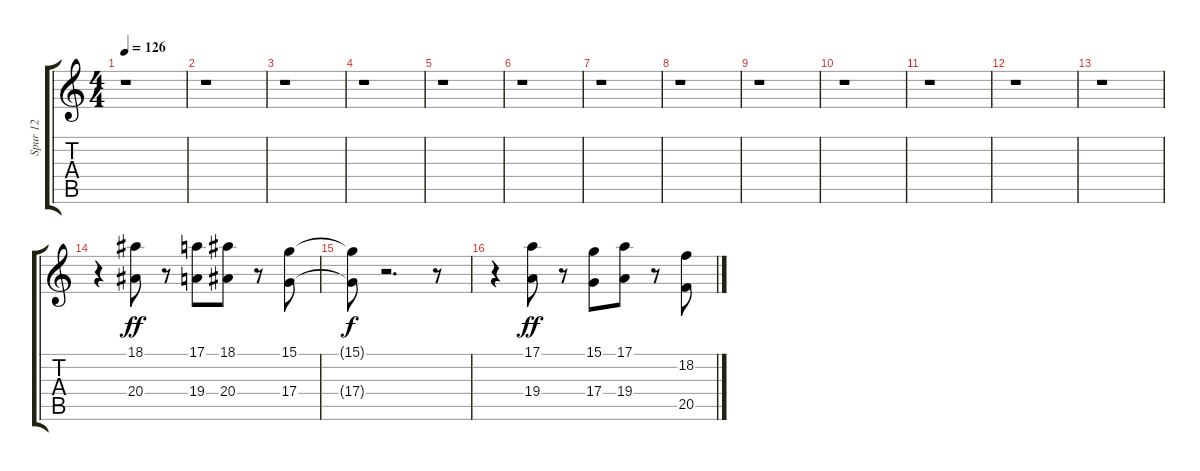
\track ("Spur 12" "Spur 12") {instrument brasssection}
\staff {score tabs}
\tuning (E4 B3 G3 D3 A2 E2) {hide}
\ts (4 4)
\tempo 126
\clef g2
\ks c
r.1{dy f} |
r.1 |
r.1 |
r.1 |
r.1 |
r.1 |
r.1 |
r.1 |
r.1 |
r.1 |
r.1 |
r.1 |
r.1 |
r.4 (18.1 20.4).8{dy ff} r.8 (17.1 19.4).8 (18.1 20.4).8 r.8 (15.1 17.4).8 |
(15.1{t} 17.4{t}).8{dy f} r.2{d} r.8 |
r.4 (17.1 19.4).8{dy ff} r.8 (15.1 17.4).8 (17.1 19.4).8 r.8 (18.2 20.5).8
